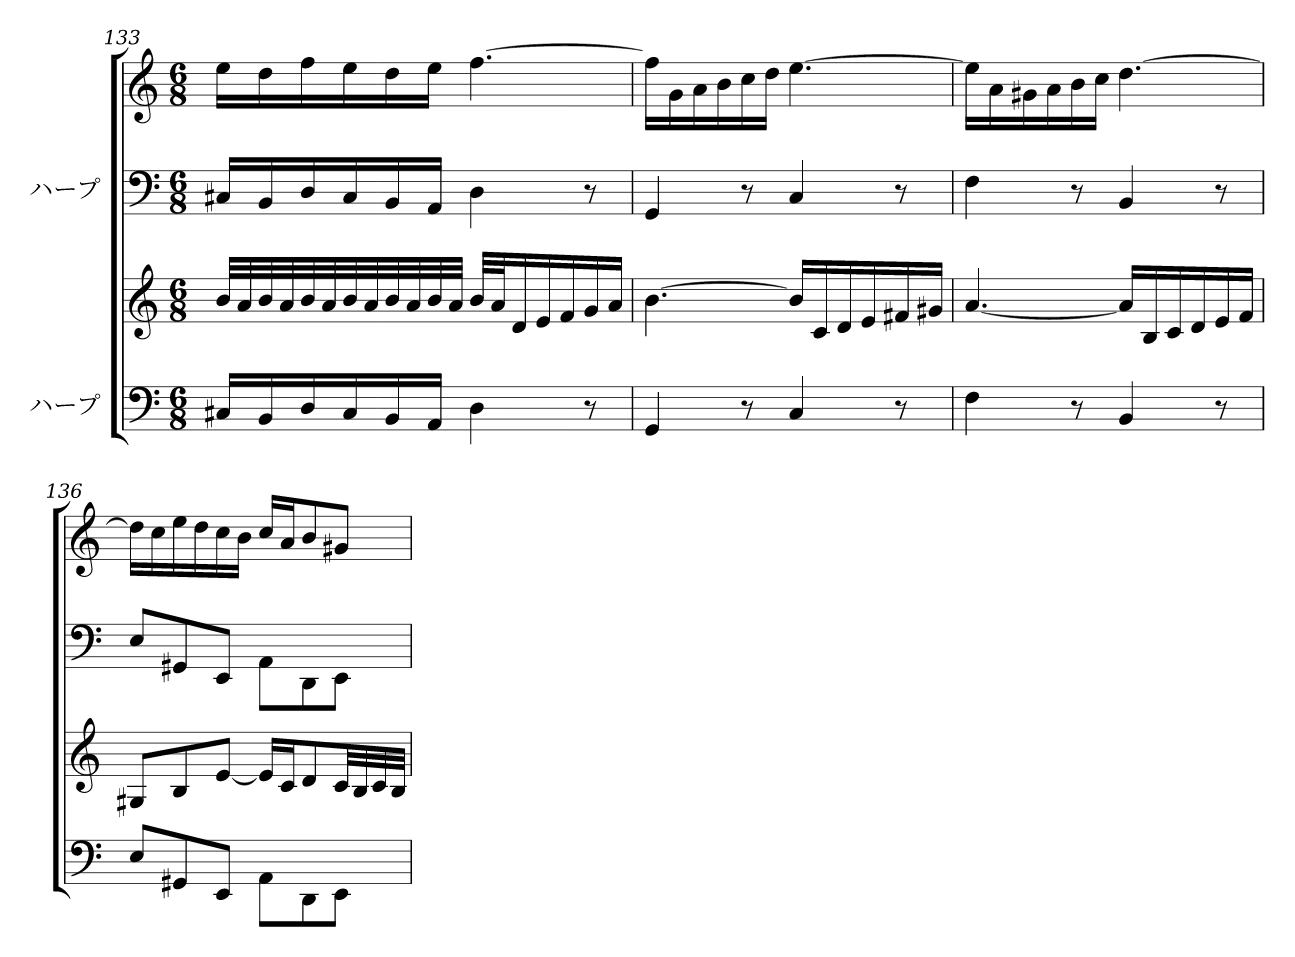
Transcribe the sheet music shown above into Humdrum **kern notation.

**kern	**kern	**kern	**kern
*part2	*part2	*part1	*part1
*staff4	*staff3	*staff2	*staff1
*I"ハープ	*	*I"ハープ	*
!!LO:LB:g=z
*clefF4	*clefG2	*clefF4	*clefG2
*k[]	*k[]	*k[]	*k[]
*M6/8	*M6/8	*M6/8	*M6/8
=133	=133	=133	=133
16C#X/LL	32b/LLL	16C#X/LL	16ee\LL
.	32a/	.	.
16BB/	32b/	16BB/	16dd\
.	32a/	.	.
16D/	32b/	16D/	16ff\
.	32a/	.	.
16C#/	32b/	16C#/	16ee\
.	32a/	.	.
16BB/	32b/	16BB/	16dd\
.	32a/	.	.
16AA/JJ	32b/	16AA/JJ	16ee\JJ
.	32a/JJJ	.	.
4D\	32b/LLL	4D\	[4.ff\
.	32a/J	.	.
.	16d/	.	.
.	16e/	.	.
.	16f/	.	.
8r	16g/	8r	.
.	16a/JJ	.	.
=134	=134	=134	=134
4GG/	[4.b\	4GG/	16ff\LL]
.	.	.	16g\
.	.	.	16a\
.	.	.	16b\
8r	.	8r	16cc\
.	.	.	16dd\JJ
4C/	16b/LL]	4C/	[4.ee\
.	16c/	.	.
.	16d/	.	.
.	16e/	.	.
8r	16f#X/	8r	.
.	16g#X/JJ	.	.
=135	=135	=135	=135
4F\	[4.a/	4F\	16ee\LL]
.	.	.	16a\
.	.	.	16g#X\
.	.	.	16a\
8r	.	8r	16b\
.	.	.	16cc\JJ
4BB/	16a/LL]	4BB/	[4.dd\
.	16B/	.	.
.	16c/	.	.
.	16d/	.	.
8r	16e/	8r	.
.	16f/JJ	.	.
!!LO:LB:g=z
=136	=136	=136	=136
8E/L	8G#X/L	8E/L	16dd\LL]
.	.	.	16cc\
8GG#X/	8B/	8GG#X/	16ee\
.	.	.	16dd\
8EE/J	[8e/J	8EE/J	16cc\
.	.	.	16b\JJ
8AA\L	16e/LL]	8AA\L	16cc/LL
.	16c/J	.	16a/J
8DD\	8d/	8DD\	8b/
8EE\J	32c/LL	8EE\J	8g#X/J
.	32B/	.	.
.	32c/	.	.
.	32B/JJJ	.	.
=	=	=	=
*-	*-	*-	*-
